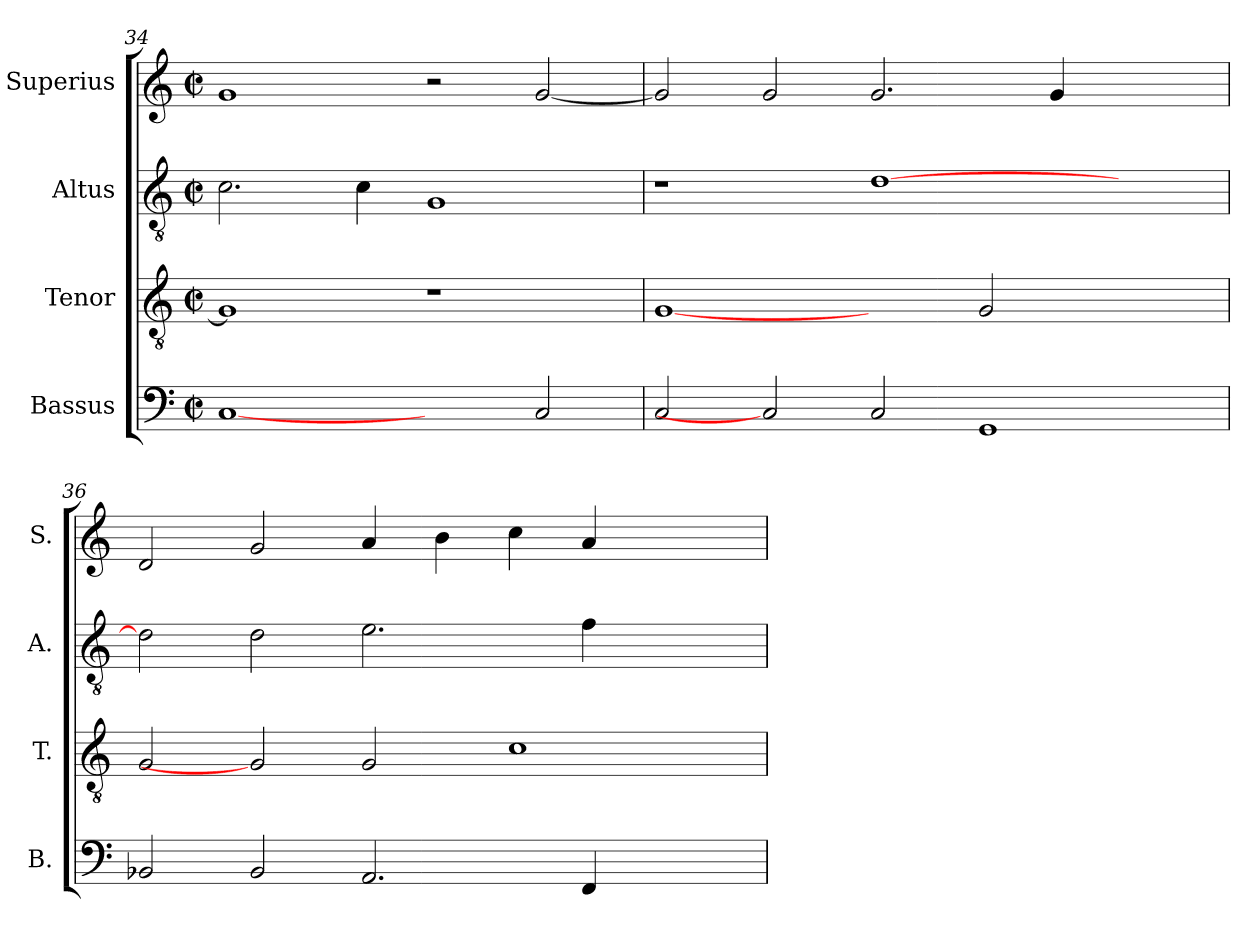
**kern	**kern	**kern	**kern
*part4	*part3	*part2	*part1
*staff4	*staff3	*staff2	*staff1
*I"Bassus	*I"Tenor	*I"Altus	*I"Superius
*I'B.	*I'T.	*I'A.	*I'S.
*clefF4	*clefGv2	*clefGv2	*clefG2
*	*ITrd7c12	*ITrd7c12	*
*k[]	*k[]	*k[]	*k[]
*C:	*C:	*C:	*C:
*M2/2	*M2/2	*M2/2	*M2/2
*met(c|)	*met(c|)	*met(c|)	*met(c|)
=34	=34	=34	=34
[1Ci	1GGi]	2.Ci\	1gi
.	.	4Ci\	.
2ryy	1r	1GGi	2r
2Ci/	.	.	[<2gi/
=35	=35	=35	=35
2Ci/	[1GGi	1r	2gi/]
2Ci]	.	.	2gi/
2Ci/	2ryy	[>1Di	2.gi/
1GGi	2GGi/	.	.
.	.	.	4gi/
.	2ryy	2ryy	2ryy
=36	=36	=36	=36
2BB-Xi/	2GGi/	2Di\]	2di/
2BB-i/	2GGi]	2Di\	2gi/
2.AAi/	2GGi/	2.Ei\	4ai/
.	.	.	4bi\
.	1Ci	.	4cci\
4FFi/	.	4Fi\	4ai/
2ryy	.	2ryy	2ryy
=	=	=	=
*-	*-	*-	*-
